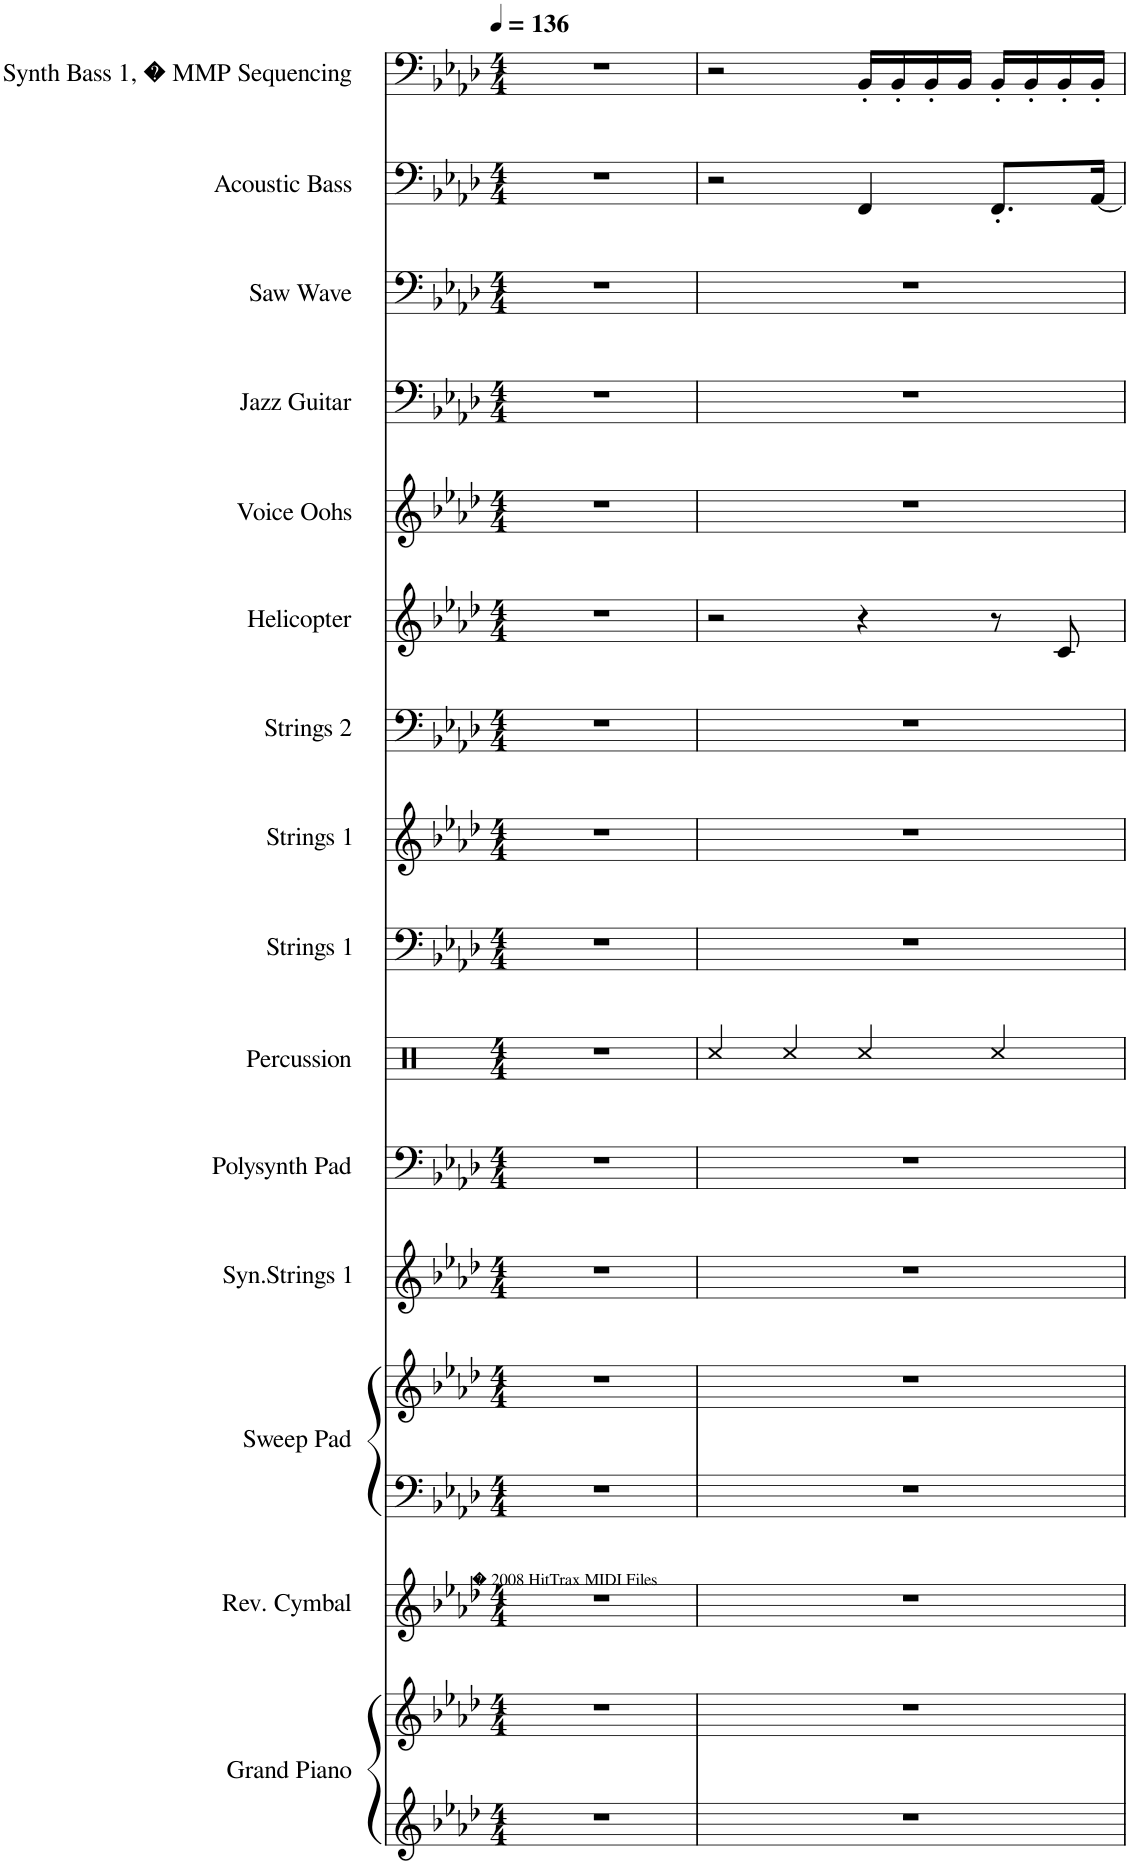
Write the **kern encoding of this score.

**kern	**kern	**kern	**kern	**kern	**kern	**kern	**kern	**kern	**kern	**kern	**kern	**kern	**kern	**kern	**kern	**kern
*part15	*part15	*part14	*part13	*part13	*part12	*part11	*part10	*part9	*part8	*part7	*part6	*part5	*part4	*part3	*part2	*part1
*staff17	*staff16	*staff15	*staff14	*staff13	*staff12	*staff11	*staff10	*staff9	*staff8	*staff7	*staff6	*staff5	*staff4	*staff3	*staff2	*staff1
*I"Grand Piano	*	*I"Rev. Cymbal	*I"Sweep Pad	*	*I"Syn.Strings 1	*I"Polysynth Pad	*I"Percussion	*I"Strings 1	*I"Strings 1	*I"Strings 2	*I"Helicopter	*I"Voice Oohs	*I"Jazz Guitar	*I"Saw Wave	*I"Acoustic Bass	*I"Synth Bass 1, � MMP Sequencing
*I'Pno	*	*	*	*	*I'Str	*	*I'Perc	*I'Str	*I'Str	*I'Str	*	*I'V	*	*	*I'Ac b	*
*clefG2	*clefG2	*clefG2	*clefF4	*clefG2	*clefG2	*clefF4	*clefX	*clefF4	*clefG2	*clefF4	*clefG2	*clefG2	*clefF4	*clefF4	*clefF4	*clefF4
*k[b-e-a-d-]	*k[b-e-a-d-]	*k[b-e-a-d-]	*k[b-e-a-d-]	*k[b-e-a-d-]	*k[b-e-a-d-]	*k[b-e-a-d-]	*k[]	*k[b-e-a-d-]	*k[b-e-a-d-]	*k[b-e-a-d-]	*k[b-e-a-d-]	*k[b-e-a-d-]	*k[b-e-a-d-]	*k[b-e-a-d-]	*k[b-e-a-d-]	*k[b-e-a-d-]
*M4/4	*M4/4	*M4/4	*M4/4	*M4/4	*M4/4	*M4/4	*M4/4	*M4/4	*M4/4	*M4/4	*M4/4	*M4/4	*M4/4	*M4/4	*M4/4	*M4/4
*MM136	*MM136	*MM136	*MM136	*MM136	*MM136	*MM136	*MM136	*MM136	*MM136	*MM136	*MM136	*MM136	*MM136	*MM136	*MM136	*MM136
=1	=1	=1	=1	=1	=1	=1	=1	=1	=1	=1	=1	=1	=1	=1	=1	=1
1r	1r	1r	1r	1r	1r	1r	1r	1r	1r	1r	1r	1r	1r	1r	1r	1r
=2	=2	=2	=2	=2	=2	=2	=2	=2	=2	=2	=2	=2	=2	=2	=2	=2
1r	1r	1r	1r	1r	1r	1r	4Rcc/	1r	1r	1r	2r	1r	1r	1r	2r	2r
.	.	.	.	.	.	.	4Rcc/	.	.	.	.	.	.	.	.	.
.	.	.	.	.	.	.	4Rcc/	.	.	.	4r	.	.	.	4FF/	16BB-'/LL
.	.	.	.	.	.	.	.	.	.	.	.	.	.	.	.	16BB-'/
.	.	.	.	.	.	.	.	.	.	.	.	.	.	.	.	16BB-'/
.	.	.	.	.	.	.	.	.	.	.	.	.	.	.	.	16BB-/JJ
.	.	.	.	.	.	.	4Rcc/	.	.	.	8r	.	.	.	8.FF'/L	16BB-'/LL
.	.	.	.	.	.	.	.	.	.	.	.	.	.	.	.	16BB-'/
.	.	.	.	.	.	.	.	.	.	.	8c/	.	.	.	.	16BB-'/
.	.	.	.	.	.	.	.	.	.	.	.	.	.	.	[16AA-/Jk	16BB-'/JJ
=	=	=	=	=	=	=	=	=	=	=	=	=	=	=	=	=
*-	*-	*-	*-	*-	*-	*-	*-	*-	*-	*-	*-	*-	*-	*-	*-	*-
